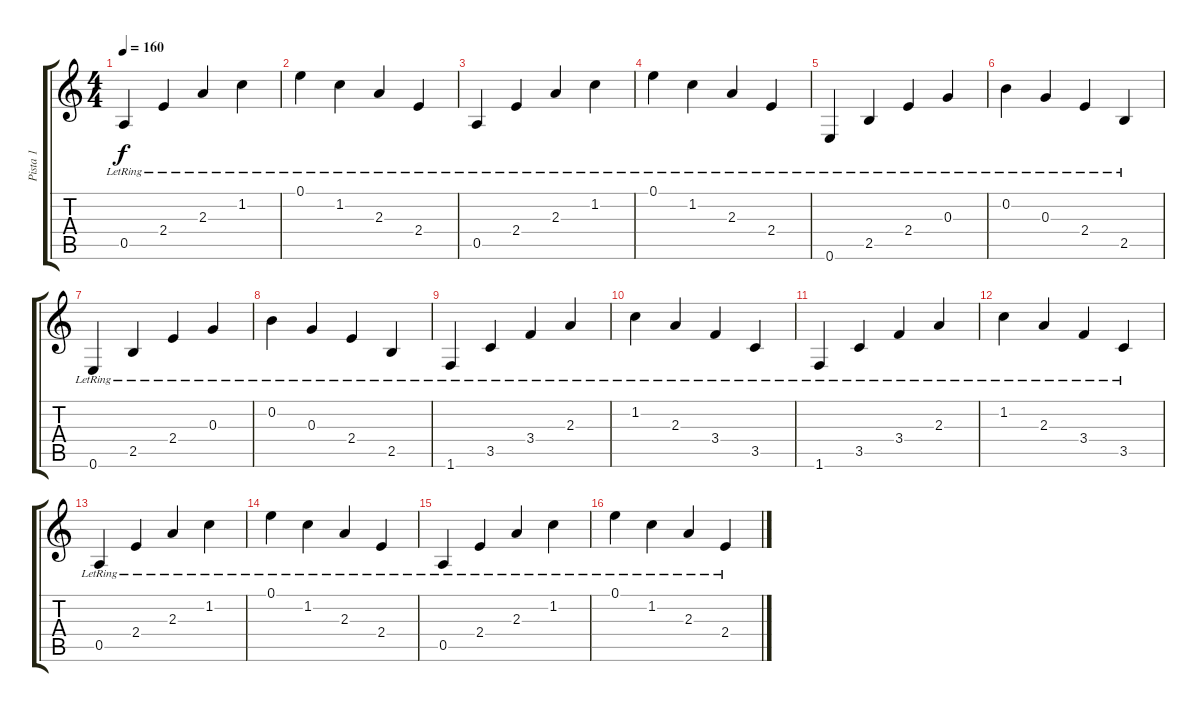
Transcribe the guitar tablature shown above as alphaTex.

\track ("Pista 1" "Pista 1") {instrument acousticguitarsteel}
\staff {score tabs}
\tuning (E4 B3 G3 D3 A2 E2) {hide}
\ts (4 4)
\tempo 160
\clef g2
\ks c
0.5{lr}.4{dy f instrument acousticguitarsteel} 2.4{lr}.4 2.3{lr}.4 1.2{lr}.4 |
0.1{lr}.4 1.2{lr}.4 2.3{lr}.4 2.4{lr}.4 |
0.5{lr}.4 2.4{lr}.4 2.3{lr}.4 1.2{lr}.4 |
0.1{lr}.4 1.2{lr}.4 2.3{lr}.4 2.4{lr}.4 |
0.6{lr}.4 2.5{lr}.4 2.4{lr}.4 0.3{lr}.4 |
0.2{lr}.4 0.3{lr}.4 2.4{lr}.4 2.5{lr}.4 |
0.6{lr}.4 2.5{lr}.4 2.4{lr}.4 0.3{lr}.4 |
0.2{lr}.4 0.3{lr}.4 2.4{lr}.4 2.5{lr}.4 |
1.6{lr}.4 3.5{lr}.4 3.4{lr}.4 2.3{lr}.4 |
1.2{lr}.4 2.3{lr}.4 3.4{lr}.4 3.5{lr}.4 |
1.6{lr}.4 3.5{lr}.4 3.4{lr}.4 2.3{lr}.4 |
1.2{lr}.4 2.3{lr}.4 3.4{lr}.4 3.5{lr}.4 |
0.5{lr}.4 2.4{lr}.4 2.3{lr}.4 1.2{lr}.4 |
0.1{lr}.4 1.2{lr}.4 2.3{lr}.4 2.4{lr}.4 |
0.5{lr}.4 2.4{lr}.4 2.3{lr}.4 1.2{lr}.4 |
0.1{lr}.4 1.2{lr}.4 2.3{lr}.4 2.4{lr}.4
